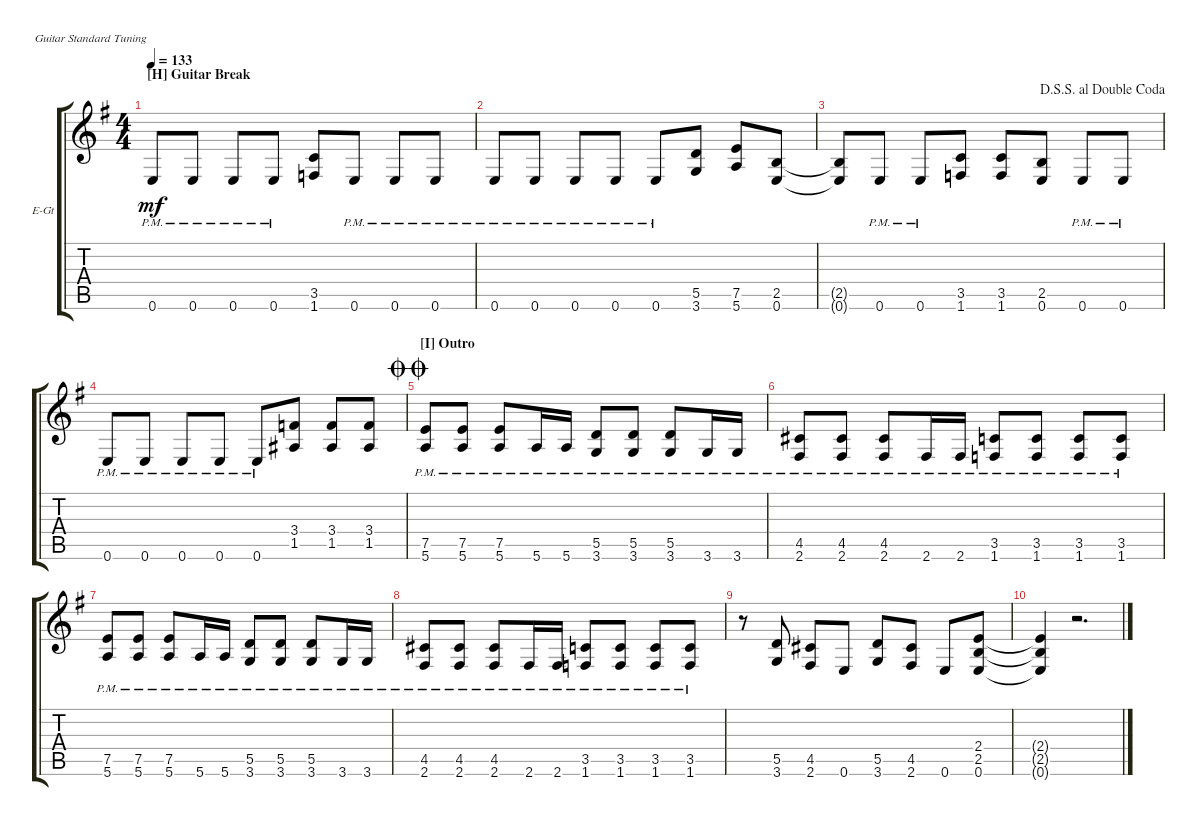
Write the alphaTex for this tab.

\bracketExtendMode groupsimilarinstruments
\firstSystemTrackNameOrientation horizontal
\otherSystemsTrackNameOrientation horizontal
\track ("Gtr 1" "E-Gt") {instrument acousticgrandpiano}
\staff {score tabs}
\tuning (E4 B3 G3 D3 A2 E2)
\displaytranspose 12
\ts (4 4)
\section ("H" "Guitar Break")
\tempo 133
\clef g2
\ks g
0.6{pm}.8{dy mf} 0.6{pm}.8 0.6{pm}.8 0.6{pm}.8 (3.5 1.6).8 0.6{pm}.8 0.6{pm}.8 0.6{pm}.8 |
0.6{pm}.8 0.6{pm}.8 0.6{pm}.8 0.6{pm}.8 0.6{pm}.8 (5.5 3.6).8 (7.5 5.6).8 (2.5 0.6).8 |
\jump dalsegnosegnoaldoublecoda
(2.5{t} 0.6{t}).8 0.6{pm}.8 0.6{pm}.8 (3.5 1.6).8 (3.5 1.6).8 (2.5 0.6).8 0.6{pm}.8 0.6{pm}.8 |
0.6{pm}.8 0.6{pm}.8 0.6{pm}.8 0.6{pm}.8 0.6{pm}.8 (3.4 1.5).8 (3.4 1.5).8 (3.4 1.5).8 |
\section ("I" "Outro")
\jump doublecoda
(7.5{pm} 5.6{pm}).8 (7.5{pm} 5.6{pm}).8 (7.5{pm} 5.6{pm}).8 5.6{pm}.16 5.6{pm}.16 (5.5{pm} 3.6{pm}).8 (5.5{pm} 3.6{pm}).8 (5.5{pm} 3.6{pm}).8 3.6{pm}.16 3.6{pm}.16 |
(4.5{pm} 2.6{pm}).8 (4.5{pm} 2.6{pm}).8 (4.5{pm} 2.6{pm}).8 2.6{pm}.16 2.6{pm}.16 (3.5{pm} 1.6{pm}).8 (3.5{pm} 1.6{pm}).8 (3.5{pm} 1.6{pm}).8 (3.5{pm} 1.6{pm}).8 |
(7.5{pm} 5.6{pm}).8 (7.5{pm} 5.6{pm}).8 (7.5{pm} 5.6{pm}).8 5.6{pm}.16 5.6{pm}.16 (5.5{pm} 3.6{pm}).8 (5.5{pm} 3.6{pm}).8 (5.5{pm} 3.6{pm}).8 3.6{pm}.16 3.6{pm}.16 |
(4.5{pm} 2.6{pm}).8 (4.5{pm} 2.6{pm}).8 (4.5{pm} 2.6{pm}).8 2.6{pm}.16 2.6{pm}.16 (3.5{pm} 1.6{pm}).8 (3.5{pm} 1.6{pm}).8 (3.5{pm} 1.6{pm}).8 (3.5{pm} 1.6{pm}).8 |
r.8 (5.5 3.6).8 (4.5 2.6).8 0.6.8 (5.5 3.6).8 (4.5 2.6).8 0.6.8 (2.4 2.5 0.6).8 |
(2.4{t} 2.5{t} 0.6{t}).4 r.2{d}
